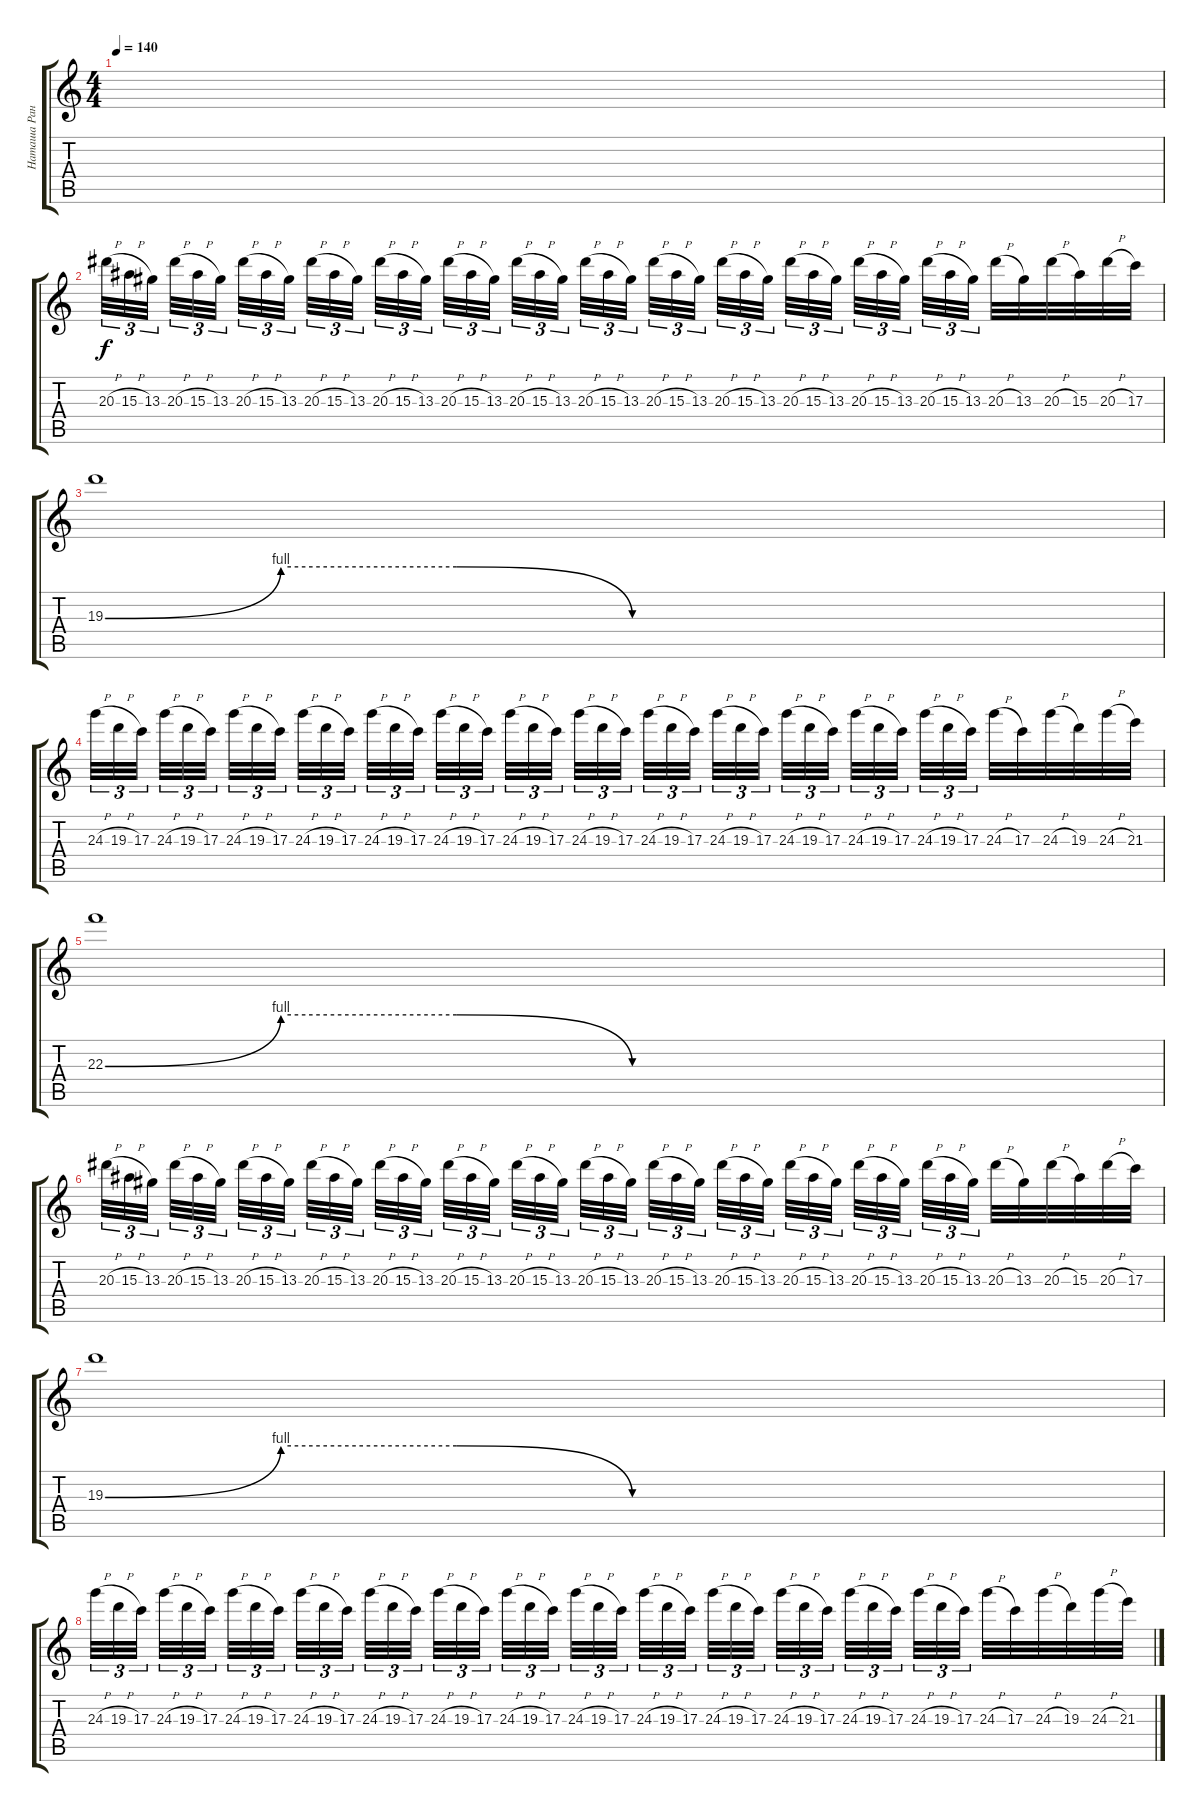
\track ("Наташа Ранетка" "Наташа Ран") {instrument overdrivenguitar}
\staff {score tabs}
\tuning (E4 B3 G3 D3 A2 E2) {hide}
\ts (4 4)
\tempo 140
\clef g2
\ks c
|
20.3{h}.32{tu (3 2) dy f} 15.3{h}.32{tu (3 2)} 13.3.32{tu (3 2) beam splitsecondary} 20.3{h}.32{tu (3 2)} 15.3{h}.32{tu (3 2)} 13.3.32{tu (3 2) beam splitsecondary} 20.3{h}.32{tu (3 2)} 15.3{h}.32{tu (3 2)} 13.3.32{tu (3 2) beam splitsecondary} 20.3{h}.32{tu (3 2)} 15.3{h}.32{tu (3 2)} 13.3.32{tu (3 2)} 20.3{h}.32{tu (3 2)} 15.3{h}.32{tu (3 2)} 13.3.32{tu (3 2) beam splitsecondary} 20.3{h}.32{tu (3 2)} 15.3{h}.32{tu (3 2)} 13.3.32{tu (3 2) beam splitsecondary} 20.3{h}.32{tu (3 2)} 15.3{h}.32{tu (3 2)} 13.3.32{tu (3 2) beam splitsecondary} 20.3{h}.32{tu (3 2)} 15.3{h}.32{tu (3 2)} 13.3.32{tu (3 2)} 20.3{h}.32{tu (3 2)} 15.3{h}.32{tu (3 2)} 13.3.32{tu (3 2) beam splitsecondary} 20.3{h}.32{tu (3 2)} 15.3{h}.32{tu (3 2)} 13.3.32{tu (3 2) beam splitsecondary} 20.3{h}.32{tu (3 2)} 15.3{h}.32{tu (3 2)} 13.3.32{tu (3 2) beam splitsecondary} 20.3{h}.32{tu (3 2)} 15.3{h}.32{tu (3 2)} 13.3.32{tu (3 2)} 20.3{h}.32{tu (3 2)} 15.3{h}.32{tu (3 2)} 13.3.32{tu (3 2) beam splitsecondary} 20.3{h}.32 13.3.32 20.3{h}.32 15.3.32 20.3{h}.32 17.3.32 |
19.3{be (custom 0 0 10 4 20 4 30 0 60 0)}.1 |
24.3{h}.32{tu (3 2)} 19.3{h}.32{tu (3 2)} 17.3.32{tu (3 2) beam splitsecondary} 24.3{h}.32{tu (3 2)} 19.3{h}.32{tu (3 2)} 17.3.32{tu (3 2) beam splitsecondary} 24.3{h}.32{tu (3 2)} 19.3{h}.32{tu (3 2)} 17.3.32{tu (3 2) beam splitsecondary} 24.3{h}.32{tu (3 2)} 19.3{h}.32{tu (3 2)} 17.3.32{tu (3 2)} 24.3{h}.32{tu (3 2)} 19.3{h}.32{tu (3 2)} 17.3.32{tu (3 2) beam splitsecondary} 24.3{h}.32{tu (3 2)} 19.3{h}.32{tu (3 2)} 17.3.32{tu (3 2) beam splitsecondary} 24.3{h}.32{tu (3 2)} 19.3{h}.32{tu (3 2)} 17.3.32{tu (3 2) beam splitsecondary} 24.3{h}.32{tu (3 2)} 19.3{h}.32{tu (3 2)} 17.3.32{tu (3 2)} 24.3{h}.32{tu (3 2)} 19.3{h}.32{tu (3 2)} 17.3.32{tu (3 2) beam splitsecondary} 24.3{h}.32{tu (3 2)} 19.3{h}.32{tu (3 2)} 17.3.32{tu (3 2) beam splitsecondary} 24.3{h}.32{tu (3 2)} 19.3{h}.32{tu (3 2)} 17.3.32{tu (3 2) beam splitsecondary} 24.3{h}.32{tu (3 2)} 19.3{h}.32{tu (3 2)} 17.3.32{tu (3 2)} 24.3{h}.32{tu (3 2)} 19.3{h}.32{tu (3 2)} 17.3.32{tu (3 2) beam splitsecondary} 24.3{h}.32 17.3.32 24.3{h}.32 19.3.32 24.3{h}.32 21.3.32 |
22.3{be (custom 0 0 10 4 20 4 30 0 60 0)}.1{volume 14} |
20.3{h}.32{tu (3 2)} 15.3{h}.32{tu (3 2)} 13.3.32{tu (3 2) beam splitsecondary} 20.3{h}.32{tu (3 2)} 15.3{h}.32{tu (3 2)} 13.3.32{tu (3 2) beam splitsecondary} 20.3{h}.32{tu (3 2)} 15.3{h}.32{tu (3 2)} 13.3.32{tu (3 2) beam splitsecondary} 20.3{h}.32{tu (3 2)} 15.3{h}.32{tu (3 2)} 13.3.32{tu (3 2)} 20.3{h}.32{tu (3 2)} 15.3{h}.32{tu (3 2)} 13.3.32{tu (3 2) beam splitsecondary} 20.3{h}.32{tu (3 2)} 15.3{h}.32{tu (3 2)} 13.3.32{tu (3 2) beam splitsecondary} 20.3{h}.32{tu (3 2)} 15.3{h}.32{tu (3 2)} 13.3.32{tu (3 2) beam splitsecondary} 20.3{h}.32{tu (3 2)} 15.3{h}.32{tu (3 2)} 13.3.32{tu (3 2)} 20.3{h}.32{tu (3 2)} 15.3{h}.32{tu (3 2)} 13.3.32{tu (3 2) beam splitsecondary} 20.3{h}.32{tu (3 2)} 15.3{h}.32{tu (3 2)} 13.3.32{tu (3 2) beam splitsecondary} 20.3{h}.32{tu (3 2)} 15.3{h}.32{tu (3 2)} 13.3.32{tu (3 2) beam splitsecondary} 20.3{h}.32{tu (3 2)} 15.3{h}.32{tu (3 2)} 13.3.32{tu (3 2)} 20.3{h}.32{tu (3 2)} 15.3{h}.32{tu (3 2)} 13.3.32{tu (3 2) beam splitsecondary} 20.3{h}.32 13.3.32 20.3{h}.32 15.3.32 20.3{h}.32 17.3.32 |
19.3{be (custom 0 0 10 4 20 4 30 0 60 0)}.1 |
24.3{h}.32{tu (3 2)} 19.3{h}.32{tu (3 2)} 17.3.32{tu (3 2) beam splitsecondary} 24.3{h}.32{tu (3 2)} 19.3{h}.32{tu (3 2)} 17.3.32{tu (3 2) beam splitsecondary} 24.3{h}.32{tu (3 2)} 19.3{h}.32{tu (3 2)} 17.3.32{tu (3 2) beam splitsecondary} 24.3{h}.32{tu (3 2)} 19.3{h}.32{tu (3 2)} 17.3.32{tu (3 2)} 24.3{h}.32{tu (3 2)} 19.3{h}.32{tu (3 2)} 17.3.32{tu (3 2) beam splitsecondary} 24.3{h}.32{tu (3 2)} 19.3{h}.32{tu (3 2)} 17.3.32{tu (3 2) beam splitsecondary} 24.3{h}.32{tu (3 2)} 19.3{h}.32{tu (3 2)} 17.3.32{tu (3 2) beam splitsecondary} 24.3{h}.32{tu (3 2)} 19.3{h}.32{tu (3 2)} 17.3.32{tu (3 2)} 24.3{h}.32{tu (3 2)} 19.3{h}.32{tu (3 2)} 17.3.32{tu (3 2) beam splitsecondary} 24.3{h}.32{tu (3 2)} 19.3{h}.32{tu (3 2)} 17.3.32{tu (3 2) beam splitsecondary} 24.3{h}.32{tu (3 2)} 19.3{h}.32{tu (3 2)} 17.3.32{tu (3 2) beam splitsecondary} 24.3{h}.32{tu (3 2)} 19.3{h}.32{tu (3 2)} 17.3.32{tu (3 2)} 24.3{h}.32{tu (3 2)} 19.3{h}.32{tu (3 2)} 17.3.32{tu (3 2) beam splitsecondary} 24.3{h}.32 17.3.32 24.3{h}.32 19.3.32 24.3{h}.32 21.3.32
